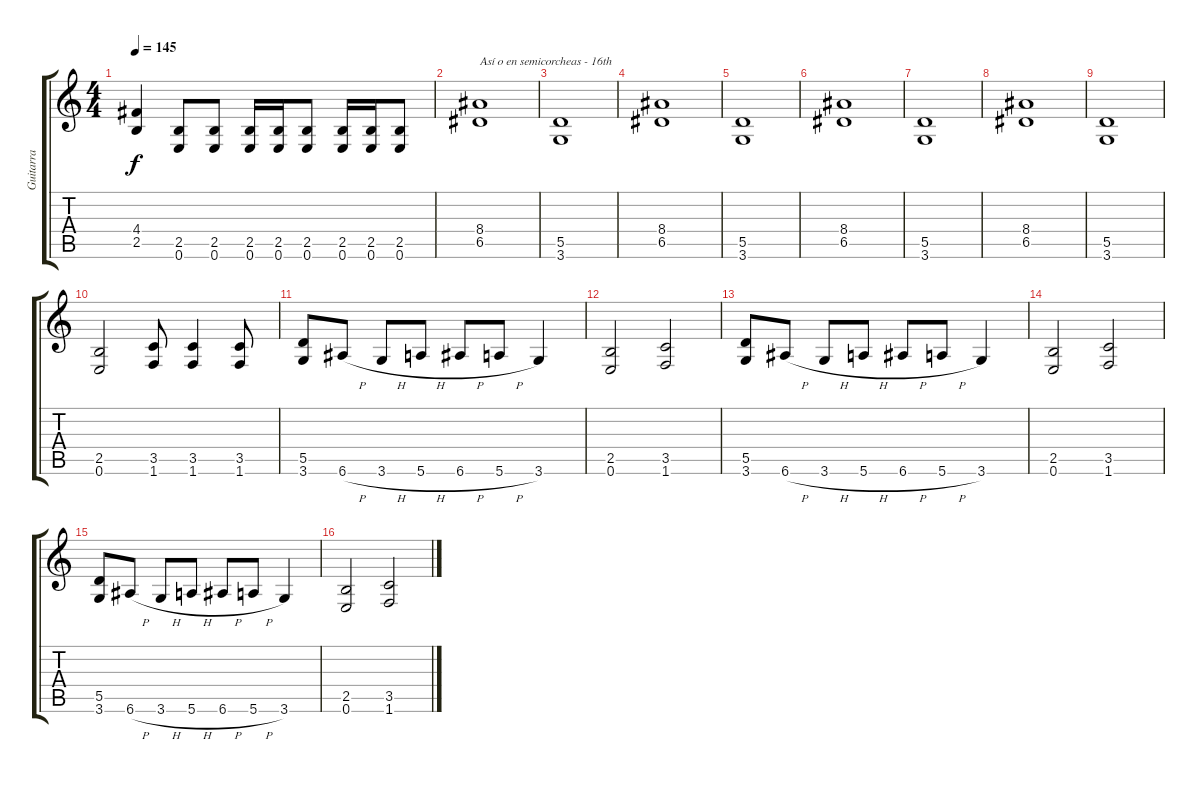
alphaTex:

\track ("Guitarra" "Guitarra") {instrument distortionguitar}
\staff {score tabs}
\tuning (E4 B3 G3 D3 A2 E2) {hide}
\ts (4 4)
\tempo 145
\clef g2
\ks c
(4.4 2.5).4{dy f} (2.5 0.6).8 (2.5 0.6).8 (2.5 0.6).16 (2.5 0.6).16 (2.5 0.6).8 (2.5 0.6).16 (2.5 0.6).16 (2.5 0.6).8 |
(8.4 6.5).1{txt "Así o en semicorcheas - 16th"} |
(5.5 3.6).1 |
(8.4 6.5).1 |
(5.5 3.6).1 |
(8.4 6.5).1 |
(5.5 3.6).1 |
(8.4 6.5).1 |
(5.5 3.6).1 |
(2.5 0.6).2 (3.5 1.6).8 (3.5 1.6).4 (3.5 1.6).8 |
(5.5 3.6).8 6.6{h}.8 3.6{h}.8 5.6{h}.8 6.6{h}.8 5.6{h}.8 3.6.4 |
(2.5 0.6).2 (3.5 1.6).2 |
(5.5 3.6).8 6.6{h}.8 3.6{h}.8 5.6{h}.8 6.6{h}.8 5.6{h}.8 3.6.4 |
(2.5 0.6).2 (3.5 1.6).2 |
(5.5 3.6).8 6.6{h}.8 3.6{h}.8 5.6{h}.8 6.6{h}.8 5.6{h}.8 3.6.4 |
(2.5 0.6).2 (3.5 1.6).2
